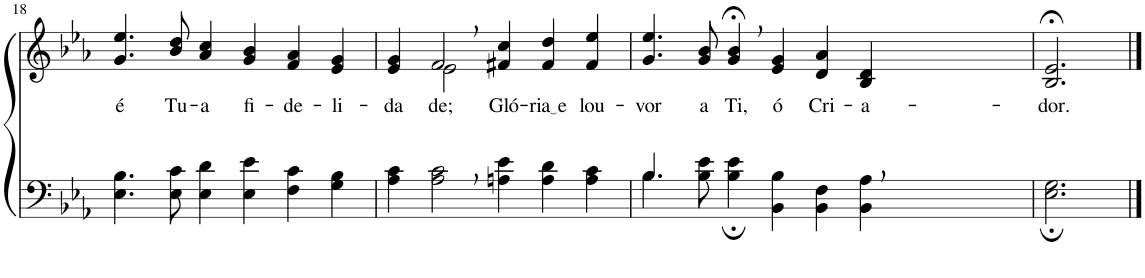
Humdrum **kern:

**kern	**kern	**text
*part2	*part1	*part1
*staff2	*staff1	*staff1
*I"Parte III e IV	*I"Parte I e II	*
!!LO:PB:g=z
*clefF4	*clefG2	*
*k[b-e-a-]	*k[b-e-a-]	*
*M6/4	*M6/4	*
=18	=18	=18
!	!	!LO:LY:b
4.E-\ 4.B-\	4.g/ 4.ee-/	é
!	!	!LO:LY:b
8E-\ 8c\	8b-/ 8dd/	Tu-
!	!	!LO:LY:b
4E-\ 4d\	4a-/ 4cc/	-a
!	!	!LO:LY:b
4E-\ 4e-\	4g/ 4b-/	fi-
!	!	!LO:LY:b
4F\ 4c\	4f/ 4a-/	-de-
!	!	!LO:LY:b
4G\ 4B-\	4e-/ 4g/	-li-
=19	=19	=19
!	!	!LO:LY:b
*	*^	*
4A-\ 4c\	4e-/ 4g/	4ryy	-da-
!	!	!	!LO:LY:b
2A-\, 2c\,	2f,/	2e-\	-de;
!	!	!	!LO:LY:b
4An\ 4e-\	4f#X/ 4cc/	2.ryy	Gló-
!	!	!	!LO:LY:b
4A\ 4d\	4f#/ 4dd/	.	ria e
!	!	!	!LO:LY:b
4A\ 4c\	4f#/ 4ee-/	.	lou-
*	*v	*v	*
=20	=20	=20
*^	*	*
!	!	!	!LO:LY:b
4.B-/	4.B-\	4.g/ 4.ee-/	-vor
!	!	!	!LO:LY:b
1ryy	8B-\ 8e-\	8g/ 8b-/	a
!	!	!	!LO:LY:b
.	4B-\; 4e-\;	4g/;<, 4b-/;<,	Ti,
!	!	!	!LO:LY:b
.	4BB-\ 4B-\	4e-/ 4g/	ó
!	!	!	!LO:LY:b
.	4BB-\ 4F\	4d/ 4a-/	Cri-
!	!	!	!LO:LY:b
.	4BB-\ 4A-\	4B-/ 4d/	-a-
8ryy	.	.	.
*v	*v	*	*
=21	=21	=21
!	!	!LO:LY:b
2.E-\; 2.G\;	2.B-/;< 2.e-/;<	-dor.
==	==	==
*-	*-	*-
